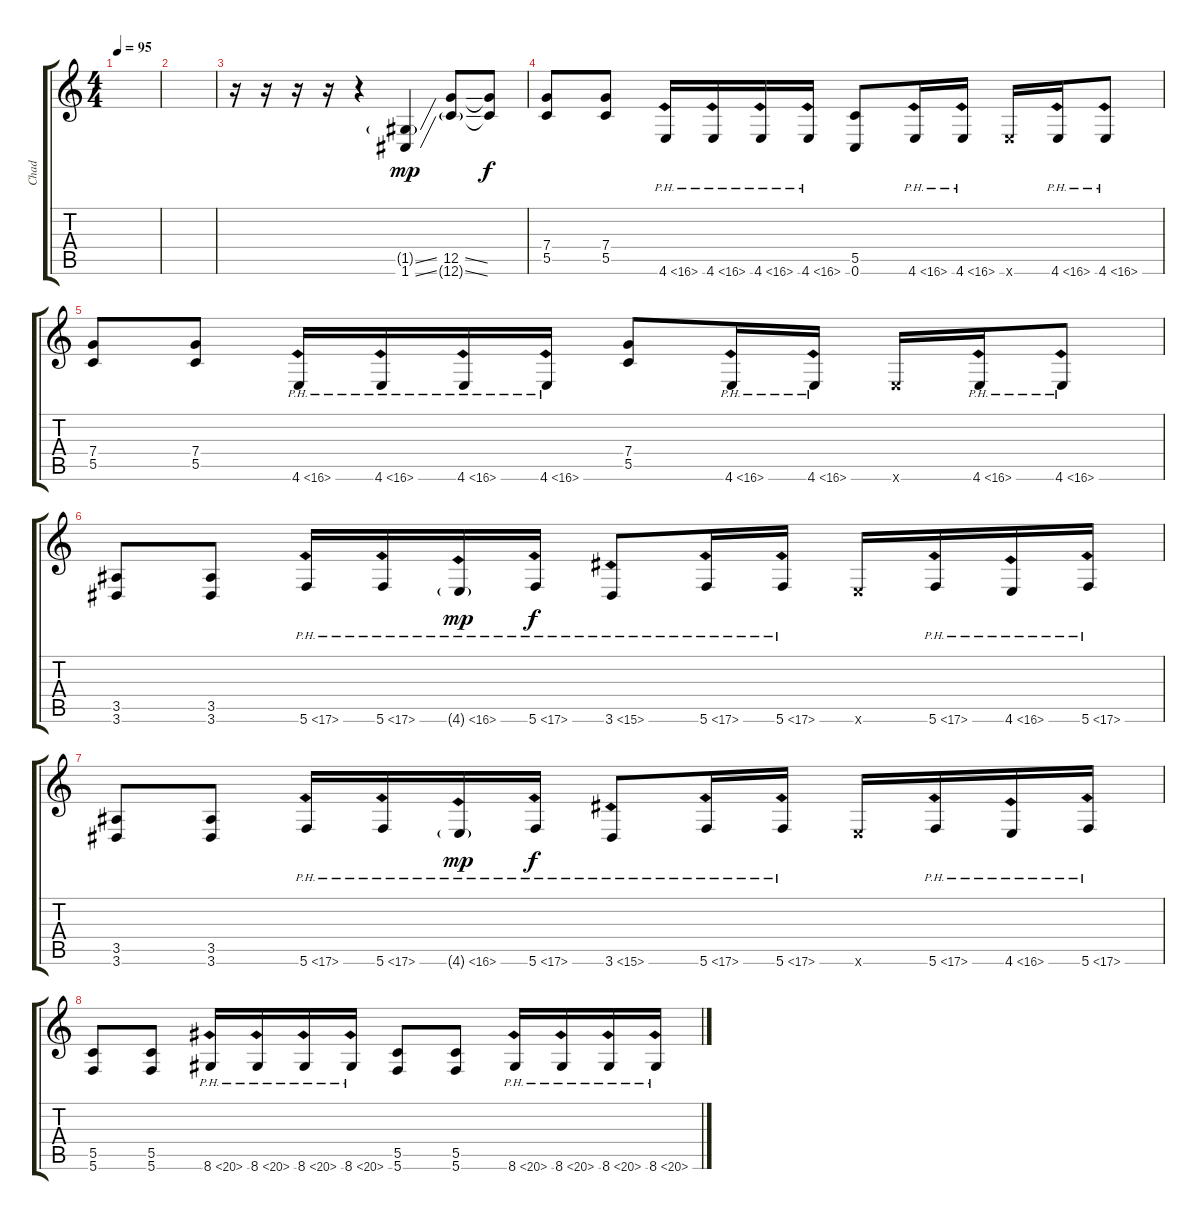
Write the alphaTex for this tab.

\track ("Chad" "Chad") {instrument distortionguitar}
\staff {score tabs}
\tuning (D4 A3 F3 C3 G2 C2) {hide}
\ts (4 4)
\tempo 95
\clef g2
\ks c
|
|
r.16 r.16 r.16 r.16 r.4 (1.5{ss g} 1.6{ss}).4{dy mp} (12.5{ss} 12.6{ss g}).8 (12.5{t} 12.6{t}).8{dy f} |
(7.4 5.5).8 (7.4 5.5).8 4.6{ph 12}.16{instrument guitarharmonics} 4.6{ph 12}.16 4.6{ph 12}.16 4.6{ph 12}.16 (5.5 0.6).8{instrument distortionguitar} 4.6{ph 12}.16{instrument guitarharmonics} 4.6{ph 12}.16 4.6{x}.16 4.6{ph 12}.16 4.6{ph 12}.8 |
(7.4 5.5).8{instrument distortionguitar} (7.4 5.5).8 4.6{ph 12}.16{instrument guitarharmonics} 4.6{ph 12}.16 4.6{ph 12}.16 4.6{ph 12}.16 (7.4 5.5).8{instrument distortionguitar} 4.6{ph 12}.16{instrument guitarharmonics} 4.6{ph 12}.16 4.6{x}.16 4.6{ph 12}.16 4.6{ph 12}.8 |
(3.5 3.6).8{instrument distortionguitar} (3.5 3.6).8 5.6{ph 12}.16{instrument guitarharmonics} 5.6{ph 12}.16 4.6{ph 12 g}.16{dy mp} 5.6{ph 12}.16{dy f} 3.6{ph 12}.8 5.6{ph 12}.16{instrument guitarharmonics} 5.6{ph 12}.16 4.6{x}.16 5.6{ph 12}.16 4.6{ph 12}.16 5.6{ph 12}.16 |
(3.5 3.6).8{instrument distortionguitar} (3.5 3.6).8 5.6{ph 12}.16{instrument guitarharmonics} 5.6{ph 12}.16 4.6{ph 12 g}.16{dy mp} 5.6{ph 12}.16{dy f} 3.6{ph 12}.8 5.6{ph 12}.16{instrument guitarharmonics} 5.6{ph 12}.16 4.6{x}.16 5.6{ph 12}.16 4.6{ph 12}.16 5.6{ph 12}.16 |
(5.5 5.6).8{instrument distortionguitar} (5.5 5.6).8 8.6{ph 12}.16{instrument guitarharmonics} 8.6{ph 12}.16 8.6{ph 12}.16 8.6{ph 12}.16 (5.5 5.6).8{instrument distortionguitar} (5.5 5.6).8 8.6{ph 12}.16{instrument guitarharmonics} 8.6{ph 12}.16 8.6{ph 12}.16 8.6{ph 12}.16
